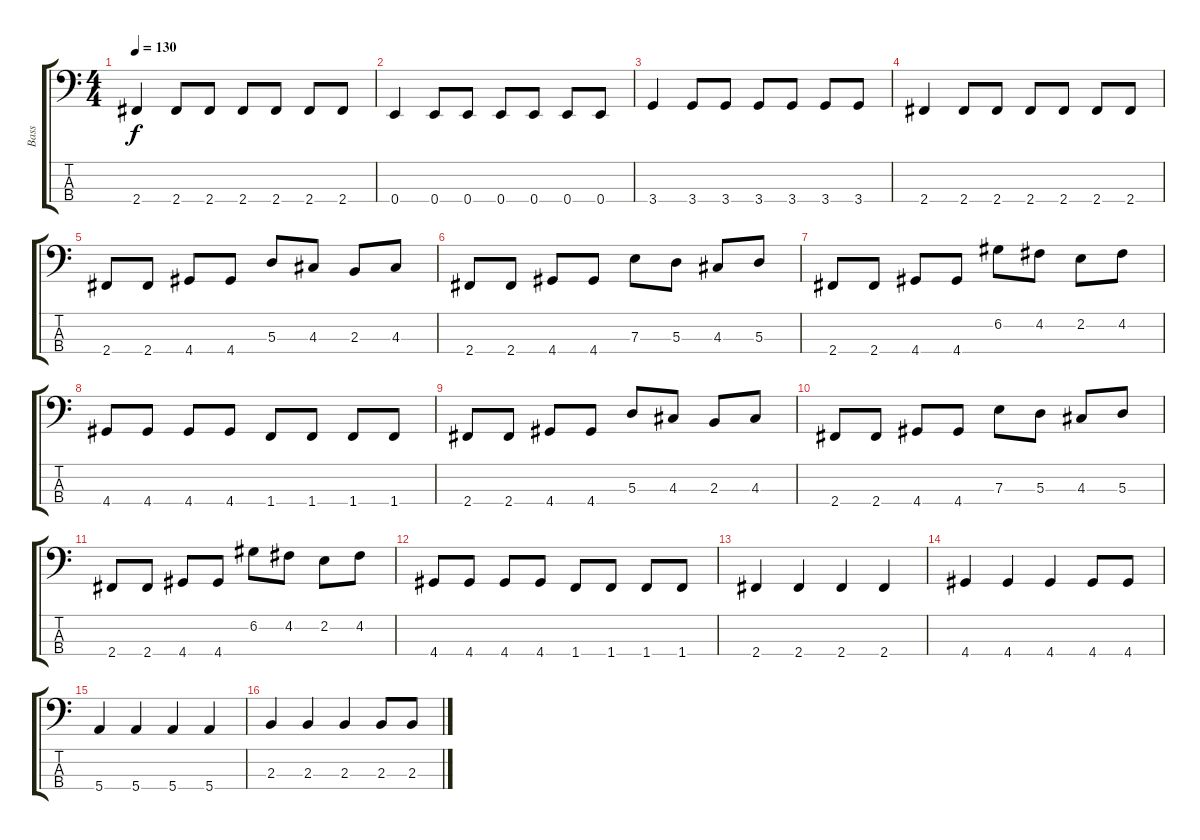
\track ("Bass" "Bass") {instrument electricbassfinger}
\staff {score tabs}
\tuning (G2 D2 A1 E1) {hide}
\ts (4 4)
\tempo 130
\clef f4
\ks c
2.4.4{dy f} 2.4.8 2.4.8 2.4.8 2.4.8 2.4.8 2.4.8 |
0.4.4 0.4.8 0.4.8 0.4.8 0.4.8 0.4.8 0.4.8 |
3.4.4 3.4.8 3.4.8 3.4.8 3.4.8 3.4.8 3.4.8 |
2.4.4 2.4.8 2.4.8 2.4.8 2.4.8 2.4.8 2.4.8 |
2.4.8 2.4.8 4.4.8 4.4.8 5.3.8 4.3.8 2.3.8 4.3.8 |
2.4.8 2.4.8 4.4.8 4.4.8 7.3.8 5.3.8 4.3.8 5.3.8 |
2.4.8 2.4.8 4.4.8 4.4.8 6.2.8 4.2.8 2.2.8 4.2.8 |
4.4.8 4.4.8 4.4.8 4.4.8 1.4.8 1.4.8 1.4.8 1.4.8 |
2.4.8 2.4.8 4.4.8 4.4.8 5.3.8 4.3.8 2.3.8 4.3.8 |
2.4.8 2.4.8 4.4.8 4.4.8 7.3.8 5.3.8 4.3.8 5.3.8 |
2.4.8 2.4.8 4.4.8 4.4.8 6.2.8 4.2.8 2.2.8 4.2.8 |
4.4.8 4.4.8 4.4.8 4.4.8 1.4.8 1.4.8 1.4.8 1.4.8 |
2.4.4 2.4.4 2.4.4 2.4.4 |
4.4.4 4.4.4 4.4.4 4.4.8 4.4.8 |
5.4.4 5.4.4 5.4.4 5.4.4 |
2.3.4 2.3.4 2.3.4 2.3.8 2.3.8
